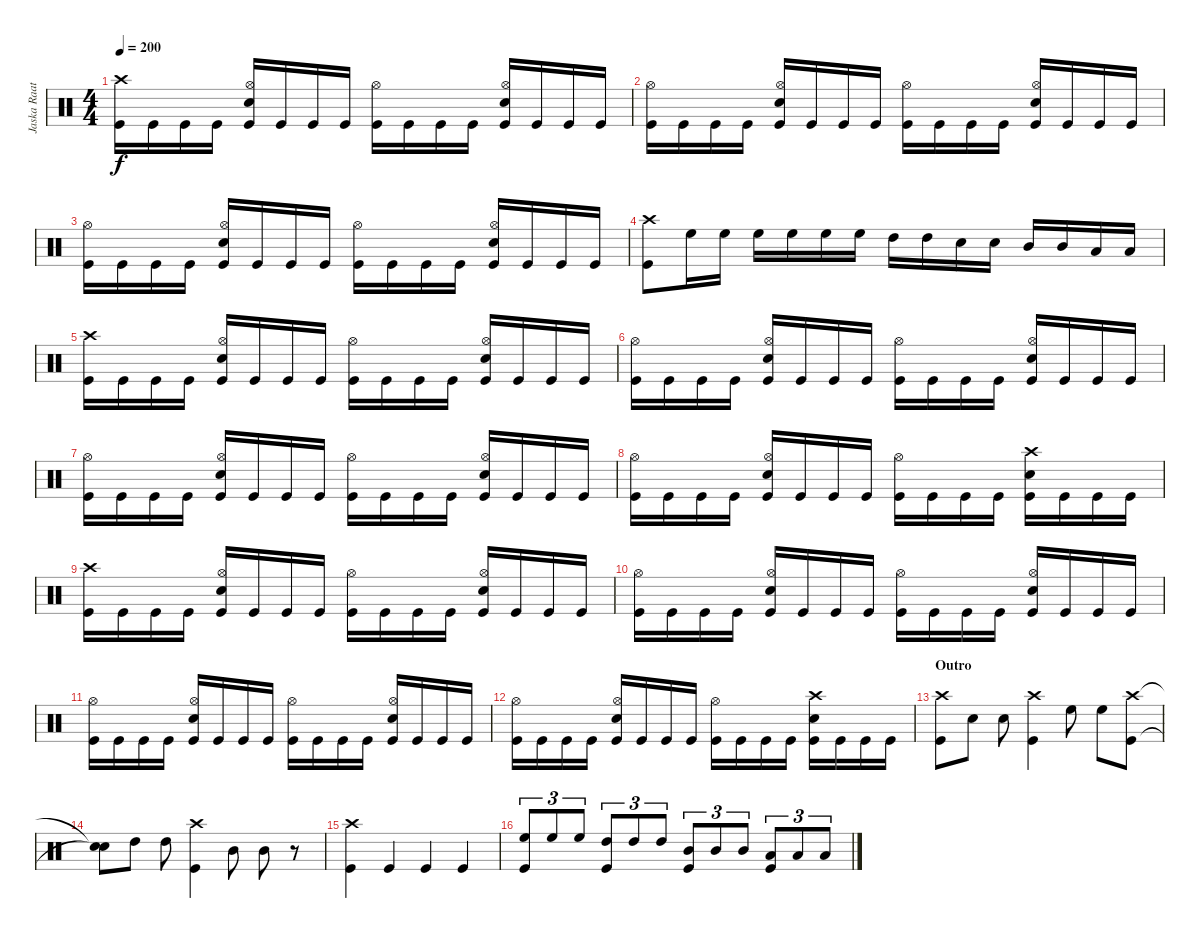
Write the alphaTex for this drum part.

\track ("Jaska Raatikainen" "Jaska Raat") {instrument percussion}
\staff {score}
\articulation defaults
\ts (4 4)
\tempo 200
\clef neutral
\ks c
("Crash high (hit)" "Kick (hit)").16{dy f} "Kick (hit)".16 "Kick (hit)".16 "Kick (hit)".16 ("Hi-Hat (open)" "Snare (hit) 2" "Kick (hit)").16 "Kick (hit)".16 "Kick (hit)".16 "Kick (hit)".16 ("Hi-Hat (open)" "Kick (hit)").16 "Kick (hit)".16 "Kick (hit)".16 "Kick (hit)".16 ("Hi-Hat (open)" "Snare (hit) 2" "Kick (hit)").16 "Kick (hit)".16 "Kick (hit)".16 "Kick (hit)".16 |
("Hi-Hat (open)" "Kick (hit)").16 "Kick (hit)".16 "Kick (hit)".16 "Kick (hit)".16 ("Hi-Hat (open)" "Snare (hit) 2" "Kick (hit)").16 "Kick (hit)".16 "Kick (hit)".16 "Kick (hit)".16 ("Hi-Hat (open)" "Kick (hit)").16 "Kick (hit)".16 "Kick (hit)".16 "Kick (hit)".16 ("Hi-Hat (open)" "Snare (hit) 2" "Kick (hit)").16 "Kick (hit)".16 "Kick (hit)".16 "Kick (hit)".16 |
("Hi-Hat (open)" "Kick (hit)").16 "Kick (hit)".16 "Kick (hit)".16 "Kick (hit)".16 ("Hi-Hat (open)" "Snare (hit) 2" "Kick (hit)").16 "Kick (hit)".16 "Kick (hit)".16 "Kick (hit)".16 ("Hi-Hat (open)" "Kick (hit)").16 "Kick (hit)".16 "Kick (hit)".16 "Kick (hit)".16 ("Hi-Hat (open)" "Snare (hit) 2" "Kick (hit)").16 "Kick (hit)".16 "Kick (hit)".16 "Kick (hit)".16 |
("Crash high (hit)" "Kick (hit)").8 "High Floor Tom (hit)".16 "High Floor Tom (hit)".16 "High Floor Tom (hit)".16 "High Floor Tom (hit)".16 "High Floor Tom (hit)".16 "High Floor Tom (hit)".16 "High Tom (hit)".16 "High Tom (hit)".16 "Snare (hit) 2".16 "Snare (hit) 2".16 "Mid Tom (hit)".16 "Mid Tom (hit)".16 "Low Tom (hit)".16 "Low Tom (hit)".16 |
("Crash high (hit)" "Kick (hit)").16 "Kick (hit)".16 "Kick (hit)".16 "Kick (hit)".16 ("Hi-Hat (open)" "Snare (hit) 2" "Kick (hit)").16 "Kick (hit)".16 "Kick (hit)".16 "Kick (hit)".16 ("Hi-Hat (open)" "Kick (hit)").16 "Kick (hit)".16 "Kick (hit)".16 "Kick (hit)".16 ("Hi-Hat (open)" "Snare (hit) 2" "Kick (hit)").16 "Kick (hit)".16 "Kick (hit)".16 "Kick (hit)".16 |
("Hi-Hat (open)" "Kick (hit)").16 "Kick (hit)".16 "Kick (hit)".16 "Kick (hit)".16 ("Hi-Hat (open)" "Snare (hit) 2" "Kick (hit)").16 "Kick (hit)".16 "Kick (hit)".16 "Kick (hit)".16 ("Hi-Hat (open)" "Kick (hit)").16 "Kick (hit)".16 "Kick (hit)".16 "Kick (hit)".16 ("Hi-Hat (open)" "Snare (hit) 2" "Kick (hit)").16 "Kick (hit)".16 "Kick (hit)".16 "Kick (hit)".16 |
("Hi-Hat (open)" "Kick (hit)").16 "Kick (hit)".16 "Kick (hit)".16 "Kick (hit)".16 ("Hi-Hat (open)" "Snare (hit) 2" "Kick (hit)").16 "Kick (hit)".16 "Kick (hit)".16 "Kick (hit)".16 ("Hi-Hat (open)" "Kick (hit)").16 "Kick (hit)".16 "Kick (hit)".16 "Kick (hit)".16 ("Hi-Hat (open)" "Snare (hit) 2" "Kick (hit)").16 "Kick (hit)".16 "Kick (hit)".16 "Kick (hit)".16 |
("Hi-Hat (open)" "Kick (hit)").16 "Kick (hit)".16 "Kick (hit)".16 "Kick (hit)".16 ("Hi-Hat (open)" "Snare (hit) 2" "Kick (hit)").16 "Kick (hit)".16 "Kick (hit)".16 "Kick (hit)".16 ("Hi-Hat (open)" "Kick (hit)").16 "Kick (hit)".16 "Kick (hit)".16 "Kick (hit)".16 ("Crash high (hit)" "Snare (hit) 2" "Kick (hit)").16 "Kick (hit)".16 "Kick (hit)".16 "Kick (hit)".16 |
("Crash high (hit)" "Kick (hit)").16 "Kick (hit)".16 "Kick (hit)".16 "Kick (hit)".16 ("Hi-Hat (open)" "Snare (hit) 2" "Kick (hit)").16 "Kick (hit)".16 "Kick (hit)".16 "Kick (hit)".16 ("Hi-Hat (open)" "Kick (hit)").16 "Kick (hit)".16 "Kick (hit)".16 "Kick (hit)".16 ("Hi-Hat (open)" "Snare (hit) 2" "Kick (hit)").16 "Kick (hit)".16 "Kick (hit)".16 "Kick (hit)".16 |
("Hi-Hat (open)" "Kick (hit)").16 "Kick (hit)".16 "Kick (hit)".16 "Kick (hit)".16 ("Hi-Hat (open)" "Snare (hit) 2" "Kick (hit)").16 "Kick (hit)".16 "Kick (hit)".16 "Kick (hit)".16 ("Hi-Hat (open)" "Kick (hit)").16 "Kick (hit)".16 "Kick (hit)".16 "Kick (hit)".16 ("Hi-Hat (open)" "Snare (hit) 2" "Kick (hit)").16 "Kick (hit)".16 "Kick (hit)".16 "Kick (hit)".16 |
("Hi-Hat (open)" "Kick (hit)").16 "Kick (hit)".16 "Kick (hit)".16 "Kick (hit)".16 ("Hi-Hat (open)" "Snare (hit) 2" "Kick (hit)").16 "Kick (hit)".16 "Kick (hit)".16 "Kick (hit)".16 ("Hi-Hat (open)" "Kick (hit)").16 "Kick (hit)".16 "Kick (hit)".16 "Kick (hit)".16 ("Hi-Hat (open)" "Snare (hit) 2" "Kick (hit)").16 "Kick (hit)".16 "Kick (hit)".16 "Kick (hit)".16 |
("Hi-Hat (open)" "Kick (hit)").16 "Kick (hit)".16 "Kick (hit)".16 "Kick (hit)".16 ("Hi-Hat (open)" "Snare (hit) 2" "Kick (hit)").16 "Kick (hit)".16 "Kick (hit)".16 "Kick (hit)".16 ("Hi-Hat (open)" "Kick (hit)").16 "Kick (hit)".16 "Kick (hit)".16 "Kick (hit)".16 ("Crash high (hit)" "Snare (hit) 2" "Kick (hit)").16 "Kick (hit)".16 "Kick (hit)".16 "Kick (hit)".16 |
\section ("" "Outro")
("Crash high (hit)" "Kick (hit)").8 "Snare (hit) 2".8 "Snare (hit) 2".8 ("Crash high (hit)" "Kick (hit)").4 "High Floor Tom (hit)".8 "High Floor Tom (hit)".8 ("Crash high (hit)" "Kick (hit)").8 |
("Snare (hit)"{t} "Snare (hit)"{t}).8 "High Tom (hit)".8 "High Tom (hit)".8 ("Crash high (hit)" "Kick (hit)").4 "Mid Tom (hit)".8 "Mid Tom (hit)".8 r.8 |
("Crash high (hit)" "Kick (hit)").4 "Kick (hit)".4 "Kick (hit)".4 "Kick (hit)".4 |
("High Floor Tom (hit)" "Kick (hit)").8{tu (3 2)} "High Floor Tom (hit)".8{tu (3 2)} "High Floor Tom (hit)".8{tu (3 2)} ("High Tom (hit)" "Kick (hit)").8{tu (3 2)} "High Tom (hit)".8{tu (3 2)} "High Tom (hit)".8{tu (3 2)} ("Mid Tom (hit)" "Kick (hit)").8{tu (3 2)} "Mid Tom (hit)".8{tu (3 2)} "Mid Tom (hit)".8{tu (3 2)} ("Low Tom (hit)" "Kick (hit)").8{tu (3 2)} "Low Tom (hit)".8{tu (3 2)} "Low Tom (hit)".8{tu (3 2)}
